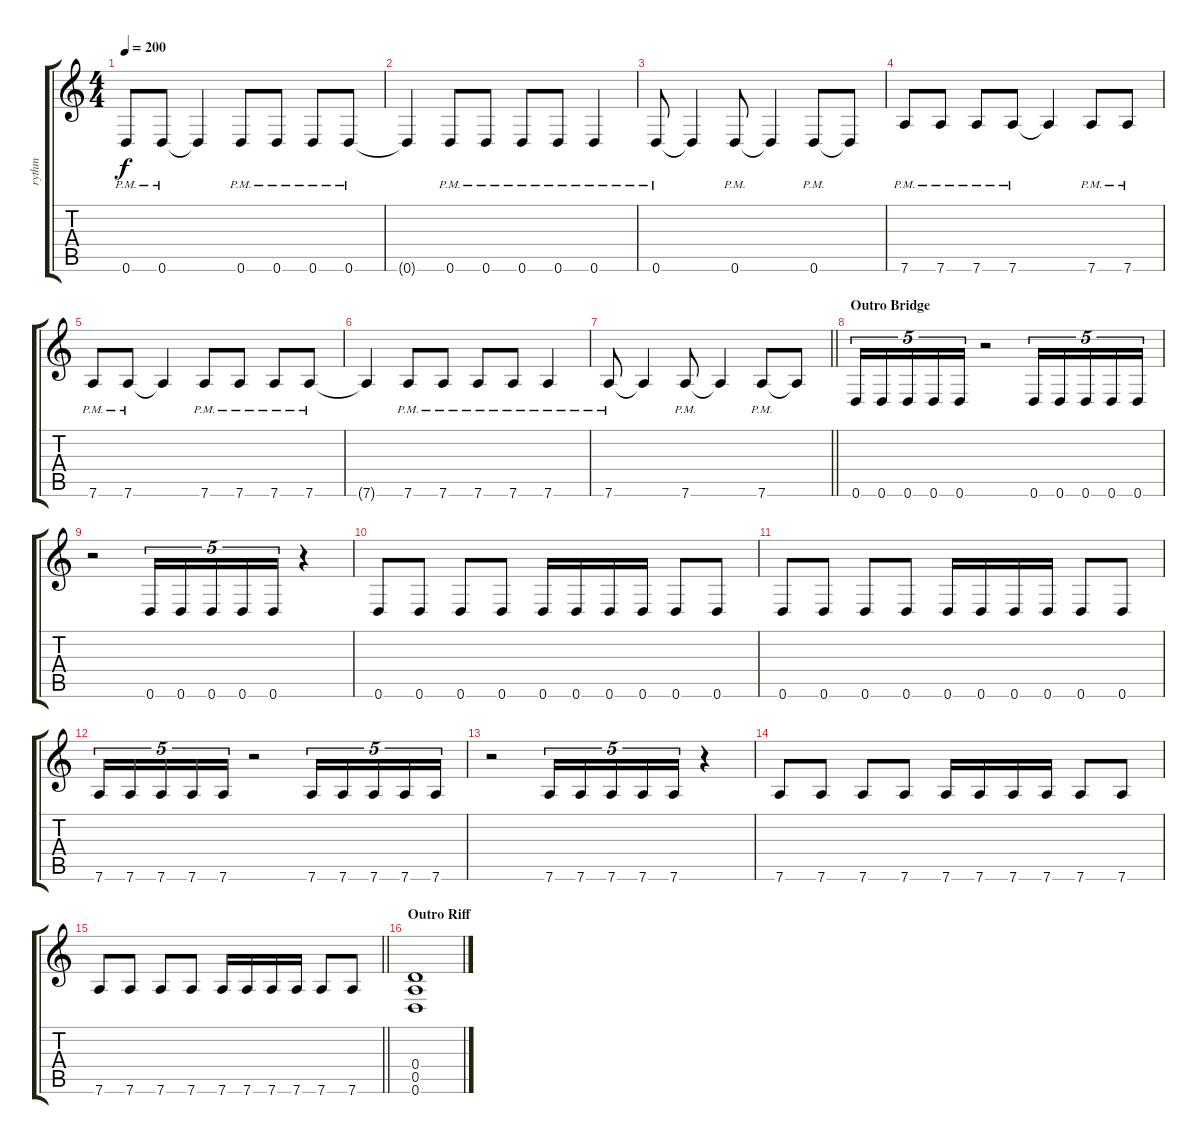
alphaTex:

\track ("rythm" "rythm") {instrument overdrivenguitar}
\staff {score tabs}
\tuning (E4 B3 G3 D3 A2 D2) {hide}
\ts (4 4)
\tempo 200
\clef g2
\ks c
0.6{pm}.8{dy f} 0.6{pm}.8 0.6{t}.4 0.6{pm}.8 0.6{pm}.8 0.6{pm}.8 0.6{pm}.8 |
0.6{t}.4 0.6{pm}.8 0.6{pm}.8 0.6{pm}.8 0.6{pm}.8 0.6{pm}.4 |
0.6{pm}.8 0.6{t}.4 0.6{pm}.8 0.6{t}.4 0.6{pm}.8 0.6{t}.8 |
7.6{pm}.8 7.6{pm}.8 7.6{pm}.8 7.6{pm}.8 7.6{t}.4 7.6{pm}.8 7.6{pm}.8 |
7.6{pm}.8 7.6{pm}.8 7.6{t}.4 7.6{pm}.8 7.6{pm}.8 7.6{pm}.8 7.6{pm}.8 |
7.6{t}.4 7.6{pm}.8 7.6{pm}.8 7.6{pm}.8 7.6{pm}.8 7.6{pm}.4 |
\barLineRight lightlight
7.6{pm}.8 7.6{t}.4 7.6{pm}.8 7.6{t}.4 7.6{pm}.8 7.6{t}.8 |
\section ("" "Outro Bridge")
0.6.16{tu (5 4)} 0.6.16{tu (5 4)} 0.6.16{tu (5 4)} 0.6.16{tu (5 4)} 0.6.16{tu (5 4)} r.2 0.6.16{tu (5 4)} 0.6.16{tu (5 4)} 0.6.16{tu (5 4)} 0.6.16{tu (5 4)} 0.6.16{tu (5 4)} |
r.2 0.6.16{tu (5 4)} 0.6.16{tu (5 4)} 0.6.16{tu (5 4)} 0.6.16{tu (5 4)} 0.6.16{tu (5 4)} r.4 |
0.6.8 0.6.8 0.6.8 0.6.8 0.6.16 0.6.16 0.6.16 0.6.16 0.6.8 0.6.8 |
0.6.8 0.6.8 0.6.8 0.6.8 0.6.16 0.6.16 0.6.16 0.6.16 0.6.8 0.6.8 |
7.6.16{tu (5 4)} 7.6.16{tu (5 4)} 7.6.16{tu (5 4)} 7.6.16{tu (5 4)} 7.6.16{tu (5 4)} r.2 7.6.16{tu (5 4)} 7.6.16{tu (5 4)} 7.6.16{tu (5 4)} 7.6.16{tu (5 4)} 7.6.16{tu (5 4)} |
r.2 7.6.16{tu (5 4)} 7.6.16{tu (5 4)} 7.6.16{tu (5 4)} 7.6.16{tu (5 4)} 7.6.16{tu (5 4)} r.4 |
7.6.8 7.6.8 7.6.8 7.6.8 7.6.16 7.6.16 7.6.16 7.6.16 7.6.8 7.6.8 |
\barLineRight lightlight
7.6.8 7.6.8 7.6.8 7.6.8 7.6.16 7.6.16 7.6.16 7.6.16 7.6.8 7.6.8 |
\section ("" "Outro Riff")
(0.4 0.5 0.6).1
